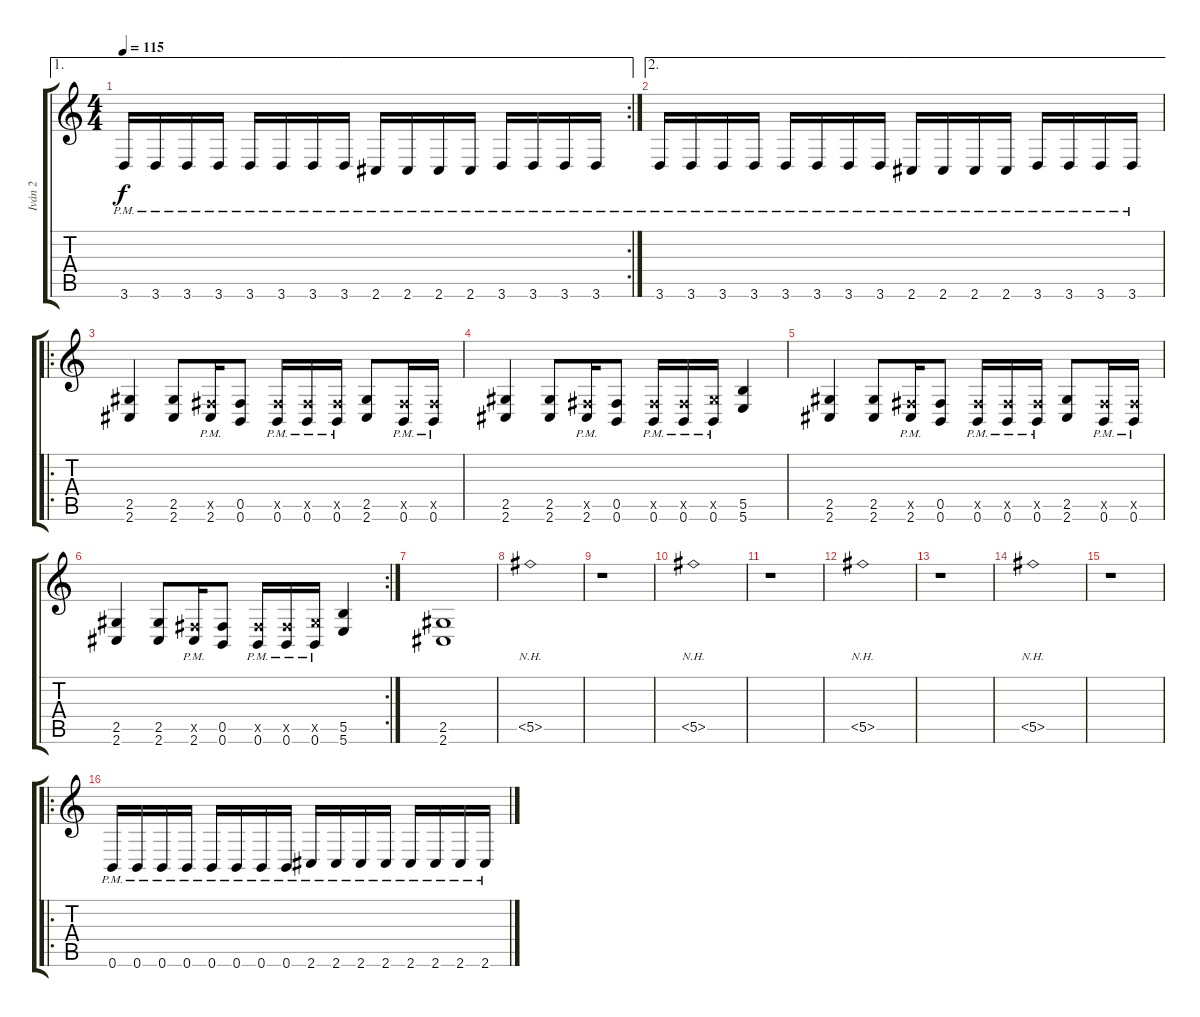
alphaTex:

\track ("Iván 2" "Iván 2") {instrument overdrivenguitar}
\staff {score tabs}
\tuning (Db4 Ab3 E3 B2 Gb2 B1) {hide}
\ae 1
\rc 2
\ts (4 4)
\tempo 115
\clef g2
\ks c
3.6{pm}.16{dy f} 3.6{pm}.16 3.6{pm}.16 3.6{pm}.16 3.6{pm}.16 3.6{pm}.16 3.6{pm}.16 3.6{pm}.16 2.6{pm}.16 2.6{pm}.16 2.6{pm}.16 2.6{pm}.16 3.6{pm}.16 3.6{pm}.16 3.6{pm}.16 3.6{pm}.16 |
\ae 2
3.6{pm}.16 3.6{pm}.16 3.6{pm}.16 3.6{pm}.16 3.6{pm}.16 3.6{pm}.16 3.6{pm}.16 3.6{pm}.16 2.6{pm}.16 2.6{pm}.16 2.6{pm}.16 2.6{pm}.16 3.6{pm}.16 3.6{pm}.16 3.6{pm}.16 3.6{pm}.16 |
\ro
(2.5 2.6).4 (2.5 2.6).8 (0.5{x} 2.6{pm}).16 (0.5 0.6).8 (0.5{x} 0.6{pm}).16 (0.5{x} 0.6{pm}).16 (0.5{x} 0.6{pm}).16 (2.5 2.6).8 (0.5{x} 0.6{pm}).16 (0.5{x} 0.6{pm}).16 |
(2.5 2.6).4 (2.5 2.6).8 (0.5{x} 2.6{pm}).16 (0.5 0.6).8 (0.5{x} 0.6{pm}).16 (0.5{x} 0.6{pm}).16 (2.5{x} 0.6{pm}).16 (5.5 5.6).4 |
(2.5 2.6).4 (2.5 2.6).8 (0.5{x} 2.6{pm}).16 (0.5 0.6).8 (0.5{x} 0.6{pm}).16 (0.5{x} 0.6{pm}).16 (0.5{x} 0.6{pm}).16 (2.5 2.6).8 (0.5{x} 0.6{pm}).16 (0.5{x} 0.6{pm}).16 |
\rc 2
(2.5 2.6).4 (2.5 2.6).8 (0.5{x} 2.6{pm}).16 (0.5 0.6).8 (0.5{x} 0.6{pm}).16 (0.5{x} 0.6{pm}).16 (2.5{x} 0.6{pm}).16 (5.5 5.6).4 |
(2.5 2.6).1 |
5.5{nh}.1{volume 0} |
r.1 |
5.5{nh}.1{volume 0} |
r.1 |
5.5{nh}.1{volume 0} |
r.1 |
5.5{nh}.1{volume 0} |
r.1{volume 16} |
\ro
0.6{pm}.16 0.6{pm}.16 0.6{pm}.16 0.6{pm}.16 0.6{pm}.16 0.6{pm}.16 0.6{pm}.16 0.6{pm}.16 2.6{pm}.16 2.6{pm}.16 2.6{pm}.16 2.6{pm}.16 2.6{pm}.16 2.6{pm}.16 2.6{pm}.16 2.6{pm}.16
